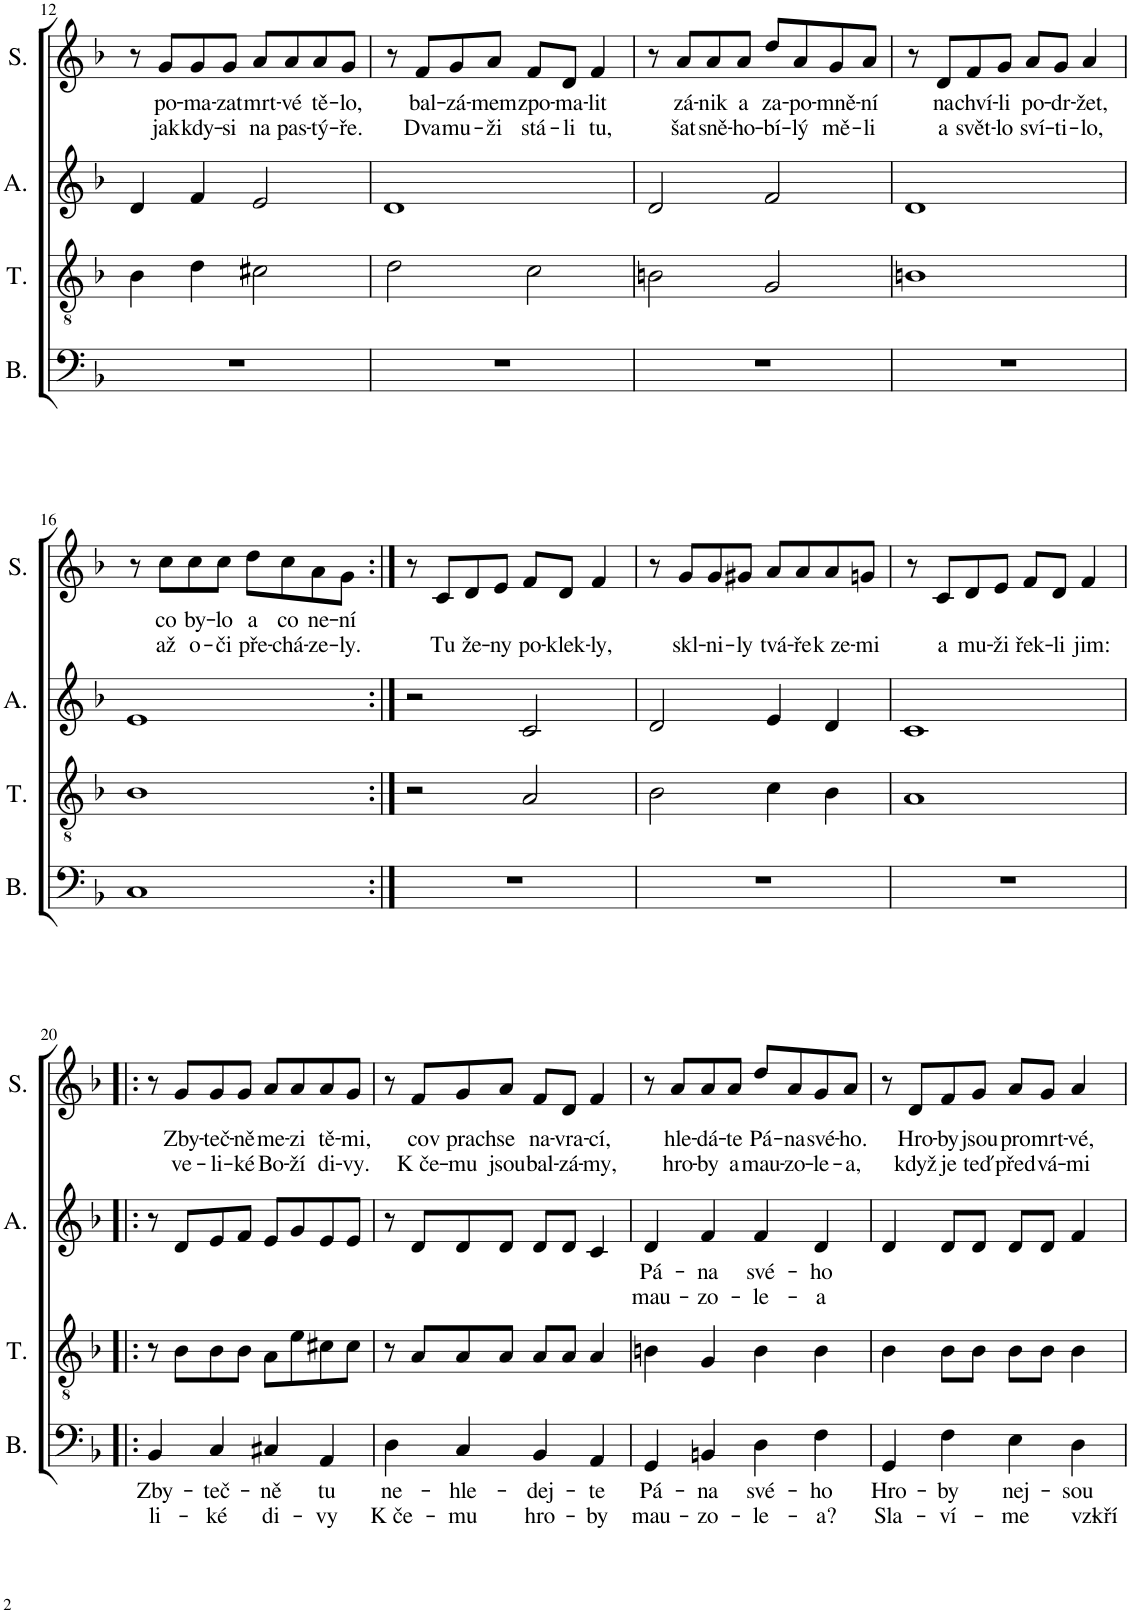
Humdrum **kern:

**kern	**text	**text	**kern	**kern	**text	**text	**kern	**text	**text	**text
*part4	*part4	*part4	*part3	*part2	*part2	*part2	*part1	*part1	*part1	*part1
*staff4	*staff4	*staff4	*staff3	*staff2	*staff2	*staff2	*staff1	*staff1	*staff1	*staff1
*I"Bass	*	*	*I"Tenor	*I"Alto	*	*	*I"Soprano	*	*	*
*I'B.	*	*	*I'T.	*I'A.	*	*	*I'S.	*	*	*
!!LO:PB:g=z
*clefF4	*	*	*clefGv2	*clefG2	*	*	*clefG2	*	*	*
*k[b-]	*	*	*k[b-]	*k[b-]	*	*	*k[b-]	*	*	*
*M4/4	*	*	*M4/4	*M4/4	*	*	*M4/4	*	*	*
*met(c)	*	*	*met(c)	*met(c)	*	*	*met(c)	*	*	*
=12	=12	=12	=12	=12	=12	=12	=12	=12	=12	=12
1r	.	.	4B-\	4d/	.	.	8r	.	.	.
!	!	!	!	!	!	!	!	!LO:LY:b	!LO:LY:b	!
.	.	.	.	.	.	.	8g/L	po-	jak	.
!	!	!	!	!	!	!	!	!LO:LY:b	!LO:LY:b	!
.	.	.	4d\	4f/	.	.	8g/	-ma-	kdy-	.
!	!	!	!	!	!	!	!	!LO:LY:b	!LO:LY:b	!
.	.	.	.	.	.	.	8g/J	-zat	-si	.
!	!	!	!	!	!	!	!	!LO:LY:b	!LO:LY:b	!
.	.	.	2c#X\	2e/	.	.	8a/L	mrt-	na	.
!	!	!	!	!	!	!	!	!LO:LY:b	!LO:LY:b	!
.	.	.	.	.	.	.	8a/	-vé	pas-	.
!	!	!	!	!	!	!	!	!LO:LY:b	!LO:LY:b	!
.	.	.	.	.	.	.	8a/	tě-	-tý-	.
!	!	!	!	!	!	!	!	!LO:LY:b	!LO:LY:b	!
.	.	.	.	.	.	.	8g/J	-lo,	-ře.	.
=13	=13	=13	=13	=13	=13	=13	=13	=13	=13	=13
1r	.	.	2d\	1d	.	.	8r	.	.	.
!	!	!	!	!	!	!	!	!LO:LY:b	!LO:LY:b	!
.	.	.	.	.	.	.	8f/L	bal-	Dva	.
!	!	!	!	!	!	!	!	!LO:LY:b	!LO:LY:b	!
.	.	.	.	.	.	.	8g/	-zá-	mu-	.
!	!	!	!	!	!	!	!	!LO:LY:b	!LO:LY:b	!
.	.	.	.	.	.	.	8a/J	-mem	-ži	.
!	!	!	!	!	!	!	!	!LO:LY:b	!LO:LY:b	!
.	.	.	2c\	.	.	.	8f/L	zpo-	stá-	.
!	!	!	!	!	!	!	!	!LO:LY:b	!LO:LY:b	!
.	.	.	.	.	.	.	8d/J	-ma-	-li	.
!	!	!	!	!	!	!	!	!LO:LY:b	!LO:LY:b	!
.	.	.	.	.	.	.	4f/	-lit	tu,	.
=14	=14	=14	=14	=14	=14	=14	=14	=14	=14	=14
1r	.	.	2Bn\	2d/	.	.	8r	.	.	.
!	!	!	!	!	!	!	!	!LO:LY:b	!LO:LY:b	!
.	.	.	.	.	.	.	8a/L	zá-	šat	.
!	!	!	!	!	!	!	!	!LO:LY:b	!LO:LY:b	!
.	.	.	.	.	.	.	8a/	-nik	sně-	.
!	!	!	!	!	!	!	!	!LO:LY:b	!LO:LY:b	!
.	.	.	.	.	.	.	8a/J	a	-ho-	.
!	!	!	!	!	!	!	!	!LO:LY:b	!LO:LY:b	!
.	.	.	2G/	2f/	.	.	8dd/L	za-	-bí-	.
!	!	!	!	!	!	!	!	!LO:LY:b	!LO:LY:b	!
.	.	.	.	.	.	.	8a/	-po-	-lý	.
!	!	!	!	!	!	!	!	!LO:LY:b	!LO:LY:b	!
.	.	.	.	.	.	.	8g/	-mně-	mě-	.
!	!	!	!	!	!	!	!	!LO:LY:b	!LO:LY:b	!
.	.	.	.	.	.	.	8a/J	-ní	-li	.
=15	=15	=15	=15	=15	=15	=15	=15	=15	=15	=15
1r	.	.	1Bn	1d	.	.	8r	.	.	.
!	!	!	!	!	!	!	!	!LO:LY:b	!LO:LY:b	!
.	.	.	.	.	.	.	8d/L	na	a	.
!	!	!	!	!	!	!	!	!LO:LY:b	!LO:LY:b	!
.	.	.	.	.	.	.	8f/	chví-	svět-	.
!	!	!	!	!	!	!	!	!LO:LY:b	!LO:LY:b	!
.	.	.	.	.	.	.	8g/J	-li	-lo	.
!	!	!	!	!	!	!	!	!LO:LY:b	!LO:LY:b	!
.	.	.	.	.	.	.	8a/L	po-	sví-	.
!	!	!	!	!	!	!	!	!LO:LY:b	!LO:LY:b	!
.	.	.	.	.	.	.	8g/J	-dr-	-ti-	.
!	!	!	!	!	!	!	!	!LO:LY:b	!LO:LY:b	!
.	.	.	.	.	.	.	4a/	-žet,	-lo,	.
!!LO:LB:g=z
=16	=16	=16	=16	=16	=16	=16	=16	=16	=16	=16
1C	.	.	1B-	1e	.	.	8r	.	.	.
!	!	!	!	!	!	!	!	!LO:LY:b	!LO:LY:b	!
.	.	.	.	.	.	.	8cc\L	co	až	.
!	!	!	!	!	!	!	!	!LO:LY:b	!LO:LY:b	!
.	.	.	.	.	.	.	8cc\	by-	o-	.
!	!	!	!	!	!	!	!	!LO:LY:b	!LO:LY:b	!
.	.	.	.	.	.	.	8cc\J	-lo	-či	.
!	!	!	!	!	!	!	!	!LO:LY:b	!LO:LY:b	!
.	.	.	.	.	.	.	8dd\L	a	pře-	.
!	!	!	!	!	!	!	!	!LO:LY:b	!LO:LY:b	!
.	.	.	.	.	.	.	8cc\	co	-chá-	.
!	!	!	!	!	!	!	!	!LO:LY:b	!LO:LY:b	!
.	.	.	.	.	.	.	8a\	ne-	-ze-	.
!	!	!	!	!	!	!	!	!LO:LY:b	!LO:LY:b	!
.	.	.	.	.	.	.	8g\J	-ní	-ly.	.
=17:|!	=17:|!	=17:|!	=17:|!	=17:|!	=17:|!	=17:|!	=17:|!	=17:|!	=17:|!	=17:|!
1r	.	.	2r	2r	.	.	8r	.	.	.
!	!	!	!	!	!	!	!	!	!LO:LY:b	!
.	.	.	.	.	.	.	8c/L	.	Tu	.
!	!	!	!	!	!	!	!	!	!LO:LY:b	!
.	.	.	.	.	.	.	8d/	.	že-	.
!	!	!	!	!	!	!	!	!	!LO:LY:b	!
.	.	.	.	.	.	.	8e/J	.	-ny	.
!	!	!	!	!	!	!	!	!	!LO:LY:b	!
.	.	.	2A/	2c/	.	.	8f/L	.	po-	.
!	!	!	!	!	!	!	!	!	!LO:LY:b	!
.	.	.	.	.	.	.	8d/J	.	-klek-	.
!	!	!	!	!	!	!	!	!	!LO:LY:b	!
.	.	.	.	.	.	.	4f/	.	-ly,	.
=18	=18	=18	=18	=18	=18	=18	=18	=18	=18	=18
1r	.	.	2B-\	2d/	.	.	8r	.	.	.
!	!	!	!	!	!	!	!	!	!LO:LY:b	!
.	.	.	.	.	.	.	8g/L	.	skl-	.
!	!	!	!	!	!	!	!	!	!LO:LY:b	!
.	.	.	.	.	.	.	8g/	.	-ni-	.
!	!	!	!	!	!	!	!	!	!LO:LY:b	!
.	.	.	.	.	.	.	8g#X/J	.	-ly	.
!	!	!	!	!	!	!	!	!	!LO:LY:b	!
.	.	.	4c\	4e/	.	.	8a/L	.	tvá-	.
!	!	!	!	!	!	!	!	!	!LO:LY:b	!
.	.	.	.	.	.	.	8a/	.	-ře	.
!	!	!	!	!	!	!	!	!	!LO:LY:b	!
.	.	.	4B-\	4d/	.	.	8a/	.	k ze-	.
!	!	!	!	!	!	!	!	!	!LO:LY:b	!
.	.	.	.	.	.	.	8gn/J	.	-mi	.
=19	=19	=19	=19	=19	=19	=19	=19	=19	=19	=19
1r	.	.	1A	1c	.	.	8r	.	.	.
!	!	!	!	!	!	!	!	!	!LO:LY:b	!
.	.	.	.	.	.	.	8c/L	.	a	.
!	!	!	!	!	!	!	!	!	!LO:LY:b	!
.	.	.	.	.	.	.	8d/	.	mu-	.
!	!	!	!	!	!	!	!	!	!LO:LY:b	!
.	.	.	.	.	.	.	8e/J	.	-ži	.
!	!	!	!	!	!	!	!	!	!LO:LY:b	!
.	.	.	.	.	.	.	8f/L	.	řek-	.
!	!	!	!	!	!	!	!	!	!LO:LY:b	!
.	.	.	.	.	.	.	8d/J	.	-li	.
!	!	!	!	!	!	!	!	!	!LO:LY:b	!
.	.	.	.	.	.	.	4f/	.	jim:	.
!!LO:LB:g=z
=20!|:	=20!|:	=20!|:	=20!|:	=20!|:	=20!|:	=20!|:	=20!|:	=20!|:	=20!|:	=20!|:
!	!LO:LY:b	!LO:LY:b	!	!	!	!	!	!	!	!
4BB-/	Zby-	li-	8r	8r	.	.	8r	.	.	.
!	!	!	!	!	!	!	!	!	!LO:LY:b	!LO:LY:b
.	.	.	8B-\L	8d/L	.	.	8g/L	.	Zby-	ve-
!	!LO:LY:b	!LO:LY:b	!	!	!	!	!	!	!LO:LY:b	!LO:LY:b
4C/	-teč-	-ké	8B-\	8e/	.	.	8g/	.	-teč-	-li-
!	!	!	!	!	!	!	!	!	!LO:LY:b	!LO:LY:b
.	.	.	8B-\J	8f/J	.	.	8g/J	.	-ně	-ké
!	!LO:LY:b	!LO:LY:b	!	!	!	!	!	!	!LO:LY:b	!LO:LY:b
4C#X/	-ně	di-	8A\L	8e/L	.	.	8a/L	.	me-	Bo-
!	!	!	!	!	!	!	!	!	!LO:LY:b	!LO:LY:b
.	.	.	8e\	8g/	.	.	8a/	.	-zi	-ží
!	!LO:LY:b	!LO:LY:b	!	!	!	!	!	!	!LO:LY:b	!LO:LY:b
4AA/	tu	-vy	8c#X\	8e/	.	.	8a/	.	tě-	di-
!	!	!	!	!	!	!	!	!	!LO:LY:b	!LO:LY:b
.	.	.	8c#\J	8e/J	.	.	8g/J	.	-mi,	-vy.
=21	=21	=21	=21	=21	=21	=21	=21	=21	=21	=21
!	!LO:LY:b	!LO:LY:b	!	!	!	!	!	!	!	!
4D\	ne-	K če-	8r	8r	.	.	8r	.	.	.
!	!	!	!	!	!	!	!	!	!LO:LY:b	!LO:LY:b
.	.	.	8A/L	8d/L	.	.	8f/L	.	co	K če-
!	!LO:LY:b	!LO:LY:b	!	!	!	!	!	!	!LO:LY:b	!LO:LY:b
4C/	-hle-	-mu	8A/	8d/	.	.	8g/	.	v prach	-mu
!	!	!	!	!	!	!	!	!	!LO:LY:b	!LO:LY:b
.	.	.	8A/J	8d/J	.	.	8a/J	.	se	jsou
!	!LO:LY:b	!LO:LY:b	!	!	!	!	!	!	!LO:LY:b	!LO:LY:b
4BB-/	-dej-	hro-	8A/L	8d/L	.	.	8f/L	.	na-	bal-
!	!	!	!	!	!	!	!	!	!LO:LY:b	!LO:LY:b
.	.	.	8A/J	8d/J	.	.	8d/J	.	-vra-	-zá-
!	!LO:LY:b	!LO:LY:b	!	!	!	!	!	!	!LO:LY:b	!LO:LY:b
4AA/	-te	-by	4A/	4c/	.	.	4f/	.	-cí,	-my,
=22	=22	=22	=22	=22	=22	=22	=22	=22	=22	=22
!	!LO:LY:b	!LO:LY:b	!	!	!LO:LY:b	!LO:LY:b	!	!	!	!
4GG/	Pá-	mau-	4Bn\	4d/	Pá-	mau-	8r	.	.	.
!	!	!	!	!	!	!	!	!	!LO:LY:b	!LO:LY:b
.	.	.	.	.	.	.	8a/L	.	hle-	hro-
!	!LO:LY:b	!LO:LY:b	!	!	!LO:LY:b	!LO:LY:b	!	!	!LO:LY:b	!LO:LY:b
4BBn/	-na	-zo-	4G/	4f/	-na	-zo-	8a/	.	-dá-	-by
!	!	!	!	!	!	!	!	!	!LO:LY:b	!LO:LY:b
.	.	.	.	.	.	.	8a/J	.	-te	a
!	!LO:LY:b	!LO:LY:b	!	!	!LO:LY:b	!LO:LY:b	!	!	!LO:LY:b	!LO:LY:b
4D\	své-	-le-	4B\	4f/	své-	-le-	8dd/L	.	Pá-	mau-
!	!	!	!	!	!	!	!	!	!LO:LY:b	!LO:LY:b
.	.	.	.	.	.	.	8a/	.	-na	-zo-
!	!LO:LY:b	!LO:LY:b	!	!	!LO:LY:b	!LO:LY:b	!	!	!LO:LY:b	!LO:LY:b
4F\	-ho	-a?	4B\	4d/	-ho	-a	8g/	.	své-	-le-
!	!	!	!	!	!	!	!	!	!LO:LY:b	!LO:LY:b
.	.	.	.	.	.	.	8a/J	.	-ho.	-a,
=23	=23	=23	=23	=23	=23	=23	=23	=23	=23	=23
!	!LO:LY:b	!LO:LY:b	!	!	!	!	!	!	!	!
4GG/	Hro-	Sla-	4B-\	4d/	.	.	8r	.	.	.
!	!	!	!	!	!	!	!	!	!LO:LY:b	!LO:LY:b
.	.	.	.	.	.	.	8d/L	.	Hro-	když
!	!LO:LY:b	!LO:LY:b	!	!	!	!	!	!	!LO:LY:b	!LO:LY:b
4F\	-by	-ví-	8B-\L	8d/L	.	.	8f/	.	-by	je
!	!	!	!	!	!	!	!	!	!LO:LY:b	!LO:LY:b
.	.	.	8B-\J	8d/J	.	.	8g/J	.	jsou	teď
!	!LO:LY:b	!LO:LY:b	!	!	!	!	!	!	!LO:LY:b	!LO:LY:b
4E\	nej-	-me	8B-\L	8d/L	.	.	8a/L	.	pro	před
!	!	!	!	!	!	!	!	!	!LO:LY:b	!LO:LY:b
.	.	.	8B-\J	8d/J	.	.	8g/J	.	mrt-	vá-
!	!LO:LY:b	!LO:LY:b	!	!	!	!	!	!	!LO:LY:b	!LO:LY:b
4D\	-sou	vzkří-	4B-\	4f/	.	.	4a/	.	-vé,	-mi
=	=	=	=	=	=	=	=	=	=	=
*-	*-	*-	*-	*-	*-	*-	*-	*-	*-	*-
